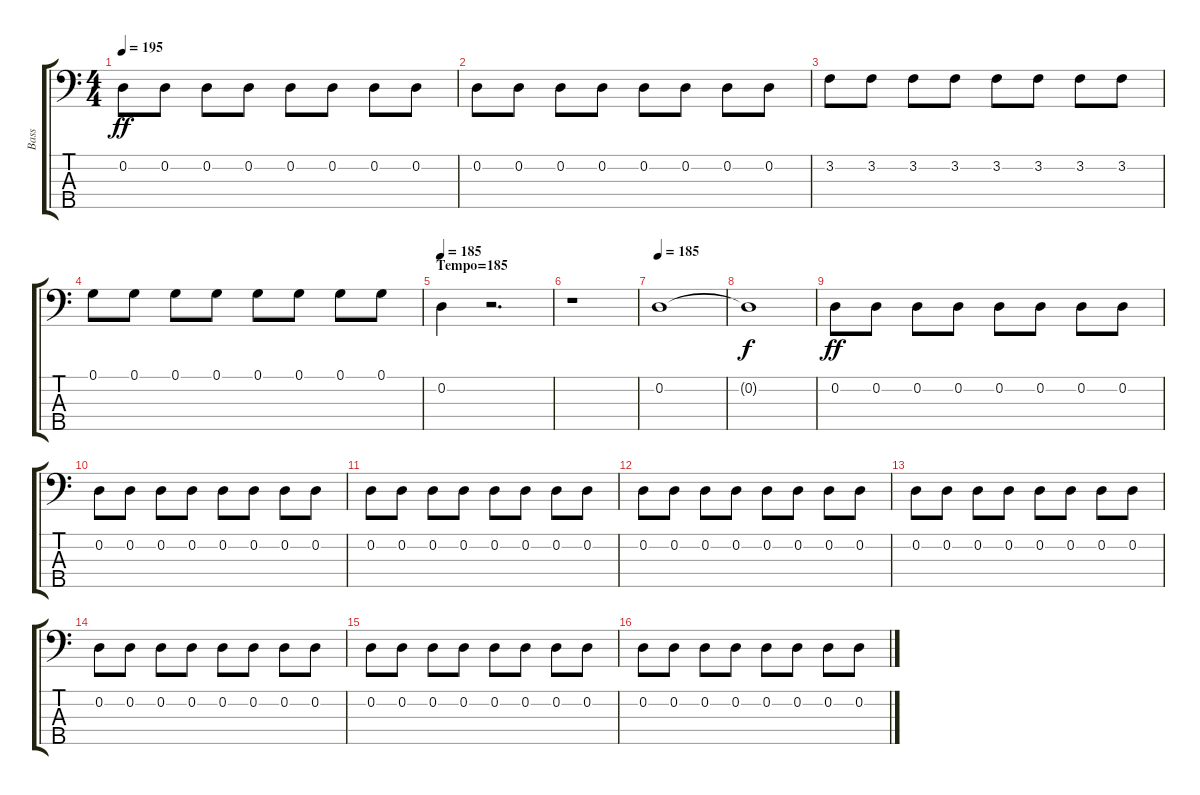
\track ("Bass" "Bass") {instrument electricbassfinger}
\staff {score tabs}
\tuning (G2 D2 A1 E1 B0) {hide}
\ts (4 4)
\tempo 195
\clef f4
\ks c
0.2.8{dy ff} 0.2.8 0.2.8 0.2.8 0.2.8 0.2.8 0.2.8 0.2.8 |
0.2.8 0.2.8 0.2.8 0.2.8 0.2.8 0.2.8 0.2.8 0.2.8 |
3.2.8 3.2.8 3.2.8 3.2.8 3.2.8 3.2.8 3.2.8 3.2.8 |
0.1.8 0.1.8 0.1.8 0.1.8 0.1.8 0.1.8 0.1.8 0.1.8 |
\section ("" "Tempo=185")
\tempo 185
0.2.4 r.2{d} |
r.1 |
\tempo 185
0.2.1 |
0.2{t}.1{dy f} |
0.2.8{dy ff} 0.2.8 0.2.8 0.2.8 0.2.8 0.2.8 0.2.8 0.2.8 |
0.2.8 0.2.8 0.2.8 0.2.8 0.2.8 0.2.8 0.2.8 0.2.8 |
0.2.8 0.2.8 0.2.8 0.2.8 0.2.8 0.2.8 0.2.8 0.2.8 |
0.2.8 0.2.8 0.2.8 0.2.8 0.2.8 0.2.8 0.2.8 0.2.8 |
0.2.8 0.2.8 0.2.8 0.2.8 0.2.8 0.2.8 0.2.8 0.2.8 |
0.2.8 0.2.8 0.2.8 0.2.8 0.2.8 0.2.8 0.2.8 0.2.8 |
0.2.8 0.2.8 0.2.8 0.2.8 0.2.8 0.2.8 0.2.8 0.2.8 |
0.2.8 0.2.8 0.2.8 0.2.8 0.2.8 0.2.8 0.2.8 0.2.8
